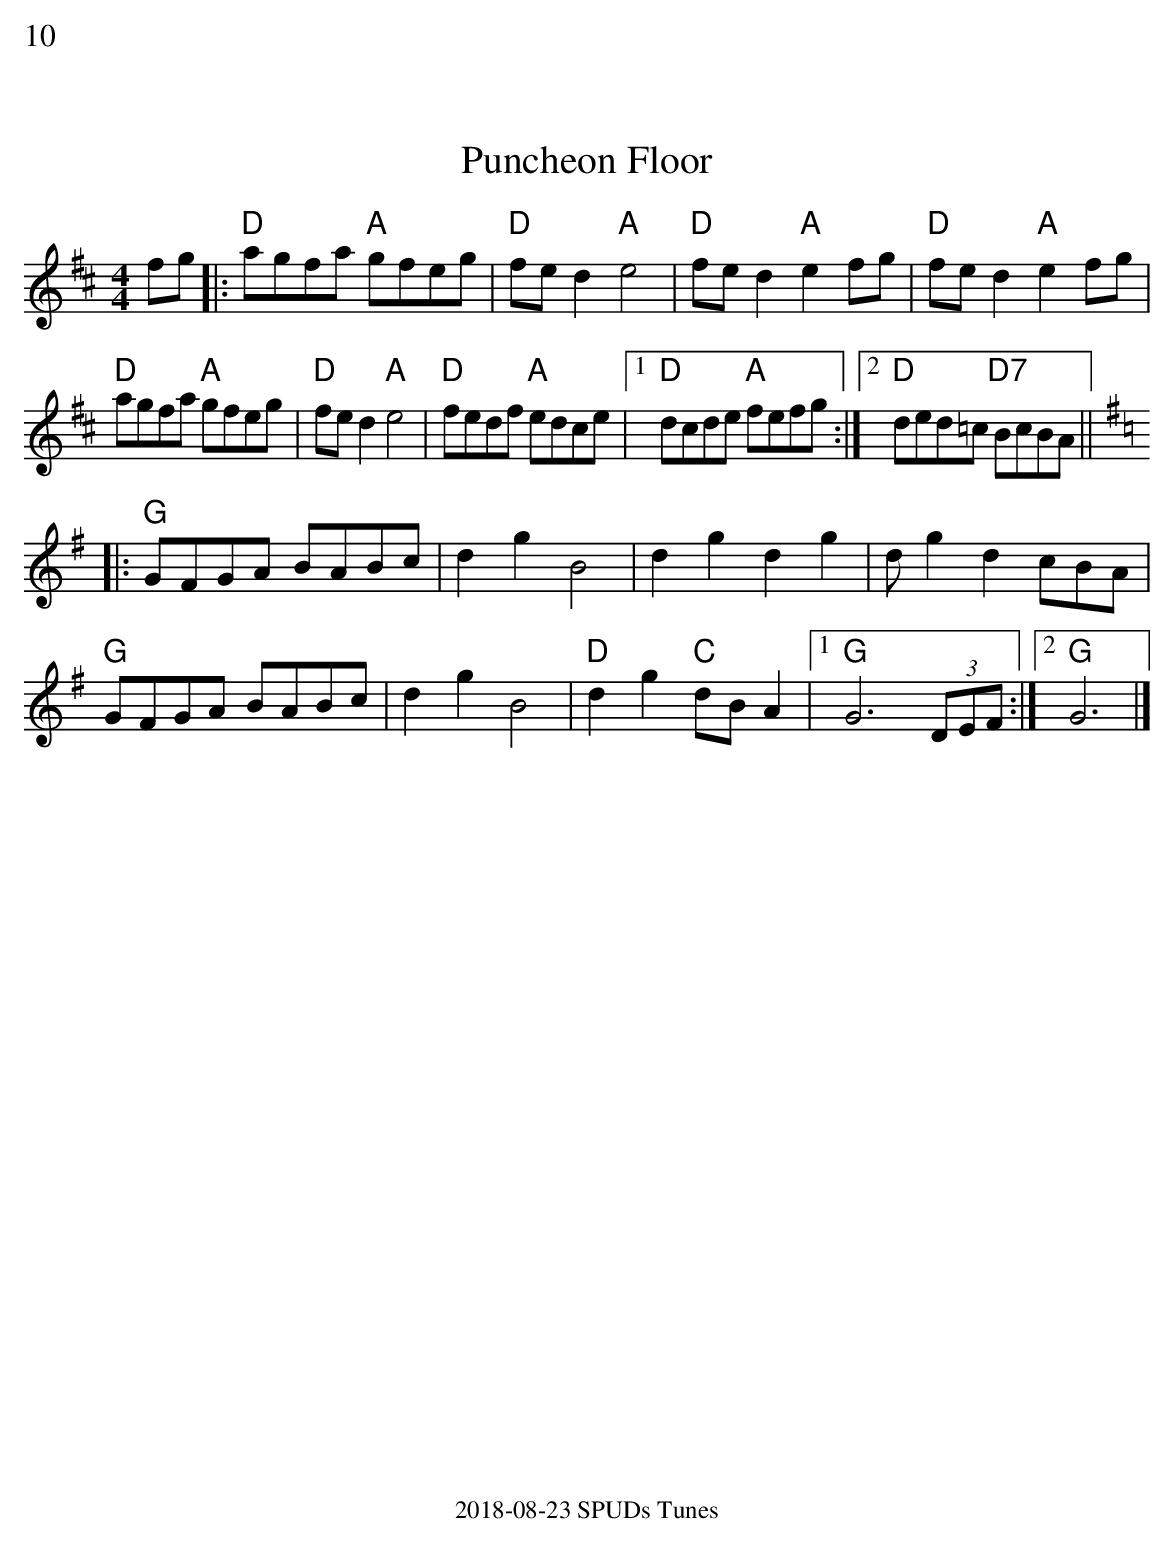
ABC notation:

X:1
%%text 10
T: Puncheon Floor
M: 4/4
L: 1/8
K: D
fg|: "D"agfa "A"gfeg | "D"fed2 "A"e4| "D"fed2 "A"e2fg | "D"fed2 "A"e2fg |
"D"agfa "A"gfeg | "D"fed2 "A"e4|"D"fedf "A"edce |1"D"dcde "A"fefg :|2"D"ded=c "D7"BcBA||
K:G
|:"G"GFGA BABc |d2g2B4|d2g2d2g2 | dg2d2 cBA |
"G"GFGA BABc |d2g2B4|"D"d2g2"C"dBA2 |1"G"G6(3DEF :|2"G"G6|]
